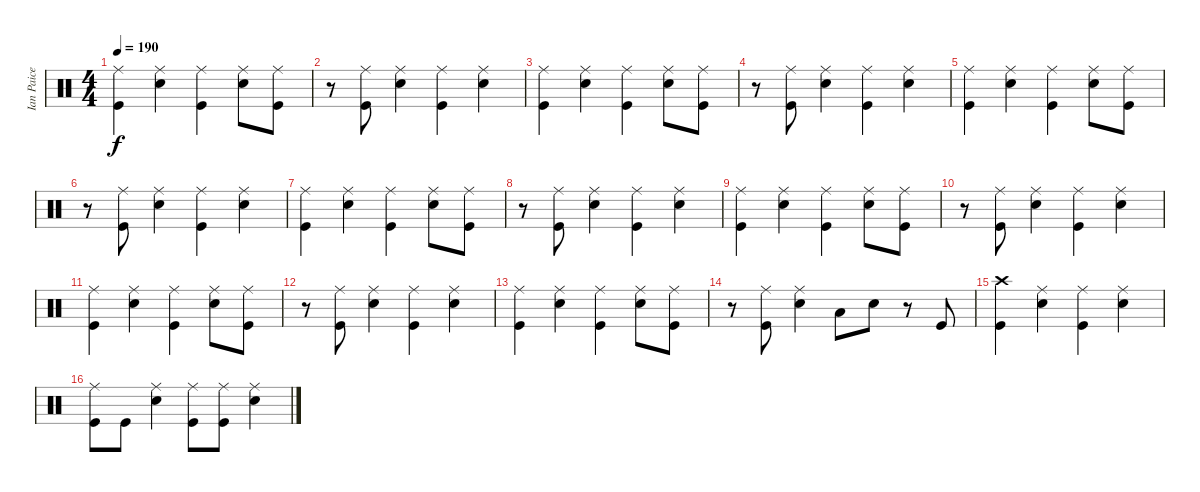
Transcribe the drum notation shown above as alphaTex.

\track ("Ian Paice" "Ian Paice") {instrument percussion}
\staff {score}
\articulation defaults
\ts (4 4)
\tempo 190
\clef neutral
\ks c
("Kick (hit)" "Ride (middle)").4{dy f} ("Ride (middle)" "Snare (hit) 2").4 ("Ride (middle)" "Kick (hit)").4 ("Ride (middle)" "Snare (hit) 2").8 ("Ride (middle)" "Kick (hit)").8 |
r.8 ("Ride (middle)" "Kick (hit)").8 ("Snare (hit) 2" "Ride (middle)").4 ("Kick (hit)" "Ride (middle)").4 ("Snare (hit) 2" "Ride (middle)").4 |
("Kick (hit)" "Ride (middle)").4 ("Ride (middle)" "Snare (hit) 2").4 ("Ride (middle)" "Kick (hit)").4 ("Ride (middle)" "Snare (hit) 2").8 ("Ride (middle)" "Kick (hit)").8 |
r.8 ("Ride (middle)" "Kick (hit)").8 ("Snare (hit) 2" "Ride (middle)").4 ("Kick (hit)" "Ride (middle)").4 ("Snare (hit) 2" "Ride (middle)").4 |
("Kick (hit)" "Ride (middle)").4 ("Ride (middle)" "Snare (hit) 2").4 ("Ride (middle)" "Kick (hit)").4 ("Ride (middle)" "Snare (hit) 2").8 ("Ride (middle)" "Kick (hit)").8 |
r.8 ("Ride (middle)" "Kick (hit)").8 ("Snare (hit) 2" "Ride (middle)").4 ("Kick (hit)" "Ride (middle)").4 ("Snare (hit) 2" "Ride (middle)").4 |
("Kick (hit)" "Ride (middle)").4 ("Ride (middle)" "Snare (hit) 2").4 ("Ride (middle)" "Kick (hit)").4 ("Ride (middle)" "Snare (hit) 2").8 ("Ride (middle)" "Kick (hit)").8 |
r.8 ("Ride (middle)" "Kick (hit)").8 ("Snare (hit) 2" "Ride (middle)").4 ("Kick (hit)" "Ride (middle)").4 ("Snare (hit) 2" "Ride (middle)").4 |
("Kick (hit)" "Ride (middle)").4 ("Ride (middle)" "Snare (hit) 2").4 ("Ride (middle)" "Kick (hit)").4 ("Ride (middle)" "Snare (hit) 2").8 ("Ride (middle)" "Kick (hit)").8 |
r.8 ("Ride (middle)" "Kick (hit)").8 ("Snare (hit) 2" "Ride (middle)").4 ("Kick (hit)" "Ride (middle)").4 ("Snare (hit) 2" "Ride (middle)").4 |
("Kick (hit)" "Ride (middle)").4 ("Ride (middle)" "Snare (hit) 2").4 ("Ride (middle)" "Kick (hit)").4 ("Ride (middle)" "Snare (hit) 2").8 ("Ride (middle)" "Kick (hit)").8 |
r.8 ("Ride (middle)" "Kick (hit)").8 ("Snare (hit) 2" "Ride (middle)").4 ("Kick (hit)" "Ride (middle)").4 ("Snare (hit) 2" "Ride (middle)").4 |
("Kick (hit)" "Ride (middle)").4 ("Ride (middle)" "Snare (hit) 2").4 ("Ride (middle)" "Kick (hit)").4 ("Ride (middle)" "Snare (hit) 2").8 ("Ride (middle)" "Kick (hit)").8 |
r.8 ("Ride (middle)" "Kick (hit)").8 ("Snare (hit) 2" "Ride (middle)").4 "Low Tom (hit)".8 "Snare (hit) 2".8 r.8 "Kick (hit)".8 |
("Kick (hit)" "Crash high (hit)").4 ("Ride (middle)" "Snare (hit) 2").4 ("Ride (middle)" "Kick (hit)").4 ("Ride (middle)" "Snare (hit) 2").4 |
("Ride (middle)" "Kick (hit)").8 "Kick (hit)".8 ("Snare (hit) 2" "Ride (middle)").4 ("Kick (hit)" "Ride (middle)").8 ("Ride (middle)" "Kick (hit)").8 ("Snare (hit) 2" "Ride (middle)").4
